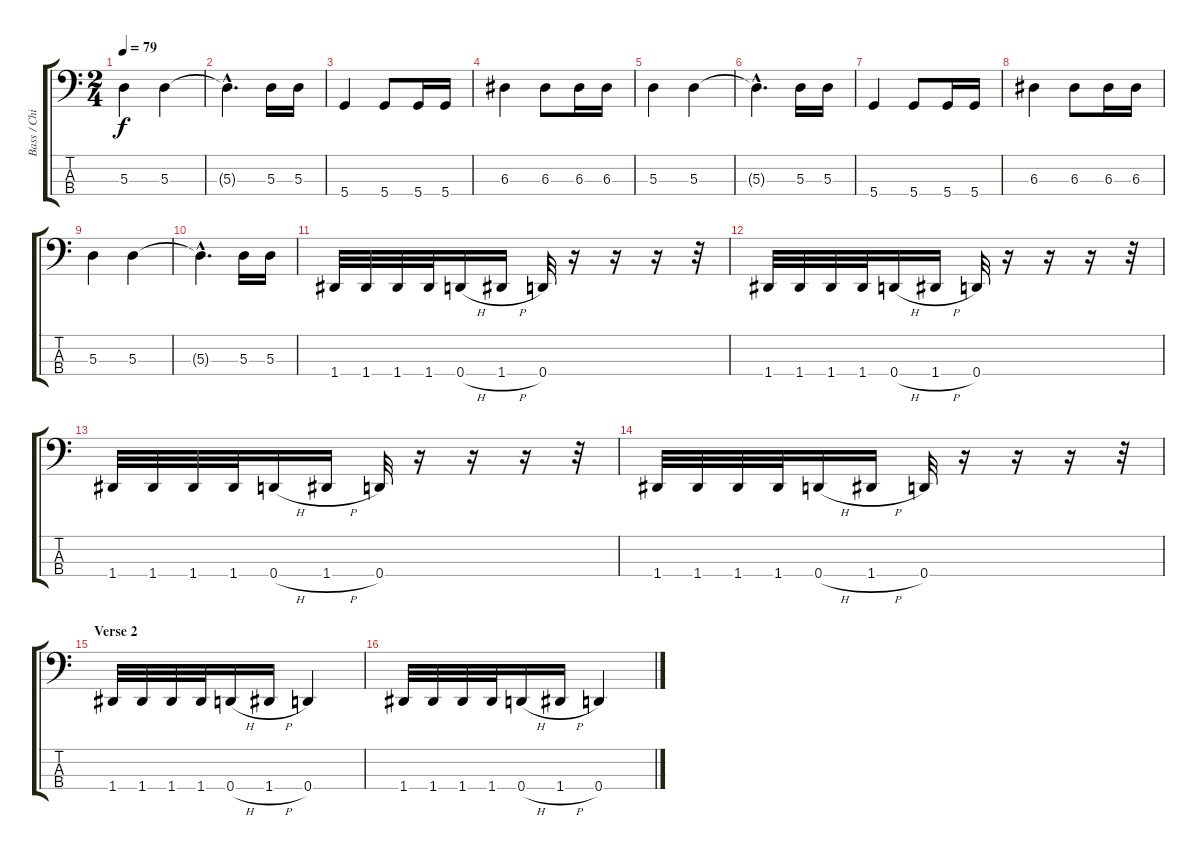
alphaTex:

\track ("Bass / Chi Cheng" "Bass / Chi") {instrument electricbassfinger}
\staff {score tabs}
\tuning (G2 D2 A1 D1) {hide}
\ts (2 4)
\tempo 79
\clef f4
\ks c
5.3.4{dy f} 5.3.4 |
5.3{hac t}.4{d} 5.3.16 5.3.16 |
5.4.4 5.4.8 5.4.16 5.4.16 |
6.3.4 6.3.8 6.3.16 6.3.16 |
5.3.4 5.3.4 |
5.3{hac t}.4{d} 5.3.16 5.3.16 |
5.4.4 5.4.8 5.4.16 5.4.16 |
6.3.4 6.3.8 6.3.16 6.3.16 |
5.3.4 5.3.4 |
5.3{hac t}.4{d} 5.3.16 5.3.16 |
1.4.32 1.4.32 1.4.32 1.4.32 0.4{h}.16 1.4{h}.16 0.4.32 r.16 r.16 r.16 r.32 |
1.4.32 1.4.32 1.4.32 1.4.32 0.4{h}.16 1.4{h}.16 0.4.32 r.16 r.16 r.16 r.32 |
1.4.32 1.4.32 1.4.32 1.4.32 0.4{h}.16 1.4{h}.16 0.4.32 r.16 r.16 r.16 r.32 |
1.4.32 1.4.32 1.4.32 1.4.32 0.4{h}.16 1.4{h}.16 0.4.32 r.16 r.16 r.16 r.32 |
\section ("" "Verse 2")
1.4.32 1.4.32 1.4.32 1.4.32 0.4{h}.16 1.4{h}.16 0.4.4 |
1.4.32 1.4.32 1.4.32 1.4.32 0.4{h}.16 1.4{h}.16 0.4.4
